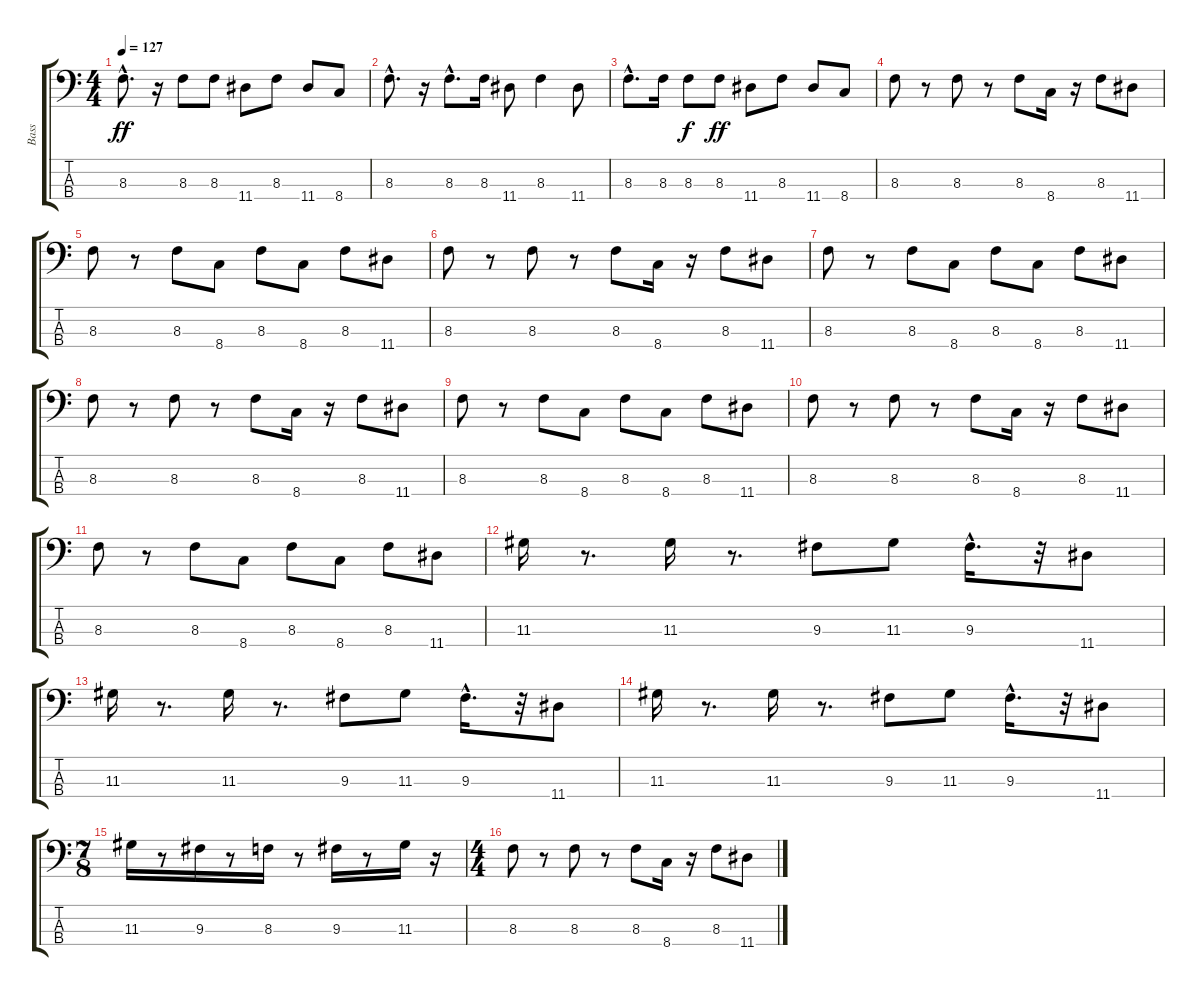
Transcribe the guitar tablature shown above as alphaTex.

\track ("Bass" "Bass") {instrument fretlessbass}
\staff {score tabs}
\tuning (G2 D2 A1 E1) {hide}
\ts (4 4)
\tempo 127
\clef f4
\ks c
8.3{hac}.8{d dy ff} r.16 8.3.8 8.3.8 11.4.8 8.3.8 11.4.8 8.4.8 |
8.3{hac}.8{d} r.16 8.3{hac}.8{d} 8.3.16 11.4.8 8.3.4 11.4.8 |
8.3{hac}.8{d} 8.3.16 8.3.8{dy f} 8.3.8{dy ff} 11.4.8 8.3.8 11.4.8 8.4.8 |
8.3.8 r.8 8.3.8 r.8 8.3.8 8.4.16 r.16 8.3.8 11.4.8 |
8.3.8 r.8 8.3.8 8.4.8 8.3.8 8.4.8 8.3.8 11.4.8 |
8.3.8 r.8 8.3.8 r.8 8.3.8 8.4.16 r.16 8.3.8 11.4.8 |
8.3.8 r.8 8.3.8 8.4.8 8.3.8 8.4.8 8.3.8 11.4.8 |
8.3.8 r.8 8.3.8 r.8 8.3.8 8.4.16 r.16 8.3.8 11.4.8 |
8.3.8 r.8 8.3.8 8.4.8 8.3.8 8.4.8 8.3.8 11.4.8 |
8.3.8 r.8 8.3.8 r.8 8.3.8 8.4.16 r.16 8.3.8 11.4.8 |
8.3.8 r.8 8.3.8 8.4.8 8.3.8 8.4.8 8.3.8 11.4.8 |
11.3.16 r.8{d} 11.3.16 r.8{d} 9.3.8 11.3.8 9.3{hac}.16{d} r.32 11.4.8 |
11.3.16 r.8{d} 11.3.16 r.8{d} 9.3.8 11.3.8 9.3{hac}.16{d} r.32 11.4.8 |
11.3.16 r.8{d} 11.3.16 r.8{d} 9.3.8 11.3.8 9.3{hac}.16{d} r.32 11.4.8 |
\ts (7 8)
11.3.16 r.8 9.3.16 r.8 8.3.16 r.8 9.3.16 r.8 11.3.16 r.16 |
\ts (4 4)
8.3.8 r.8 8.3.8 r.8 8.3.8 8.4.16 r.16 8.3.8 11.4.8
